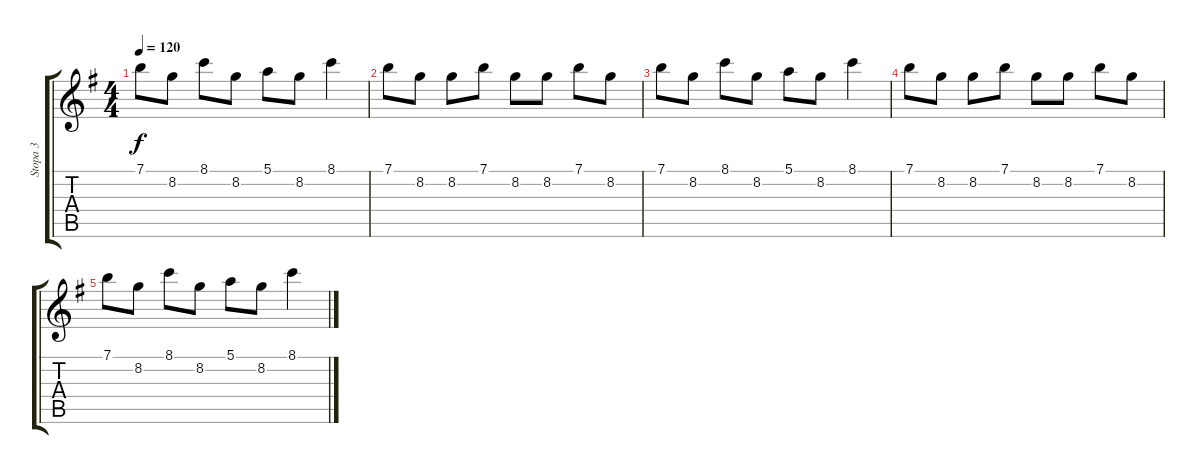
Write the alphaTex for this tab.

\track ("Stopa 3" "Stopa 3") {instrument acousticguitarsteel}
\staff {score tabs}
\tuning (E4 B3 G3 D3 A2 E2) {hide}
\ts (4 4)
\tempo 120
\clef g2
\ks g
7.1.8{dy f} 8.2.8 8.1.8 8.2.8 5.1.8 8.2.8 8.1.4 |
7.1.8 8.2.8 8.2.8 7.1.8 8.2.8 8.2.8 7.1.8 8.2.8 |
7.1.8 8.2.8 8.1.8 8.2.8 5.1.8 8.2.8 8.1.4 |
7.1.8 8.2.8 8.2.8 7.1.8 8.2.8 8.2.8 7.1.8 8.2.8 |
7.1.8 8.2.8 8.1.8 8.2.8 5.1.8 8.2.8 8.1.4
